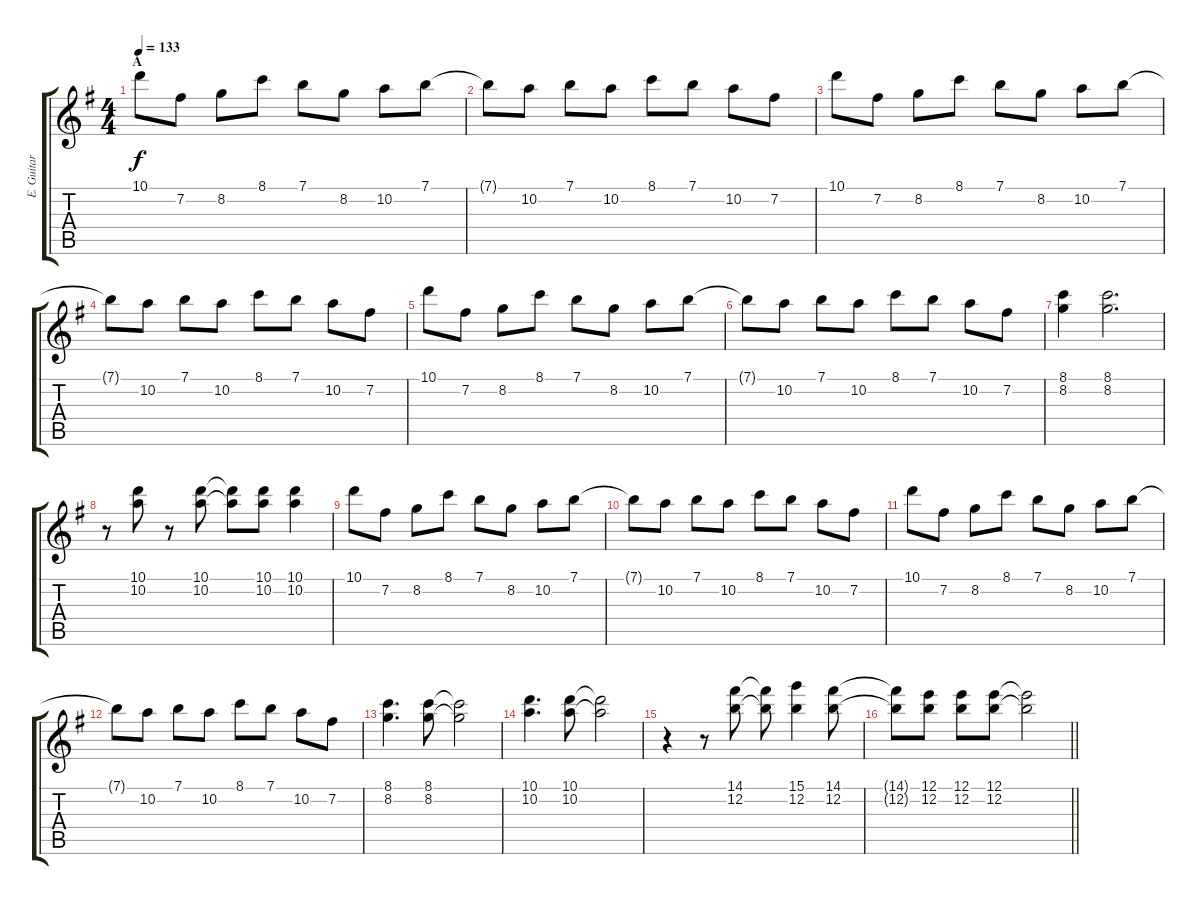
\track ("E. Guitar I" "E. Guitar ") {instrument electricguitarclean}
\staff {score tabs}
\tuning (E4 B3 G3 D3 A2 E2) {hide}
\ts (4 4)
\section ("" "A")
\tempo 133
\clef g2
\ks g
10.1.8{dy f} 7.2.8 8.2.8 8.1.8 7.1.8 8.2.8 10.2.8 7.1.8 |
7.1{t}.8 10.2.8 7.1.8 10.2.8 8.1.8 7.1.8 10.2.8 7.2.8 |
10.1.8 7.2.8 8.2.8 8.1.8 7.1.8 8.2.8 10.2.8 7.1.8 |
7.1{t}.8 10.2.8 7.1.8 10.2.8 8.1.8 7.1.8 10.2.8 7.2.8 |
10.1.8 7.2.8 8.2.8 8.1.8 7.1.8 8.2.8 10.2.8 7.1.8 |
7.1{t}.8 10.2.8 7.1.8 10.2.8 8.1.8 7.1.8 10.2.8 7.2.8 |
(8.1 8.2).4 (8.1 8.2).2{d} |
r.8 (10.1 10.2).8 r.8 (10.1 10.2).8 (10.1{t} 10.2{t}).8 (10.1 10.2).8 (10.1 10.2).4 |
10.1.8 7.2.8 8.2.8 8.1.8 7.1.8 8.2.8 10.2.8 7.1.8 |
7.1{t}.8 10.2.8 7.1.8 10.2.8 8.1.8 7.1.8 10.2.8 7.2.8 |
10.1.8 7.2.8 8.2.8 8.1.8 7.1.8 8.2.8 10.2.8 7.1.8 |
7.1{t}.8 10.2.8 7.1.8 10.2.8 8.1.8 7.1.8 10.2.8 7.2.8 |
(8.1 8.2).4{d} (8.1 8.2).8 (8.1{t} 8.2{t}).2 |
(10.1 10.2).4{d} (10.1 10.2).8 (10.1{t} 10.2{t}).2 |
r.4 r.8 (14.1 12.2).8 (14.1{t} 12.2{t}).8 (15.1 12.2).4 (14.1 12.2).8 |
\barLineRight lightlight
(14.1{t} 12.2{t}).8 (12.1 12.2).8 (12.1 12.2).8 (12.1 12.2).8 (12.1{t} 12.2{t}).2
